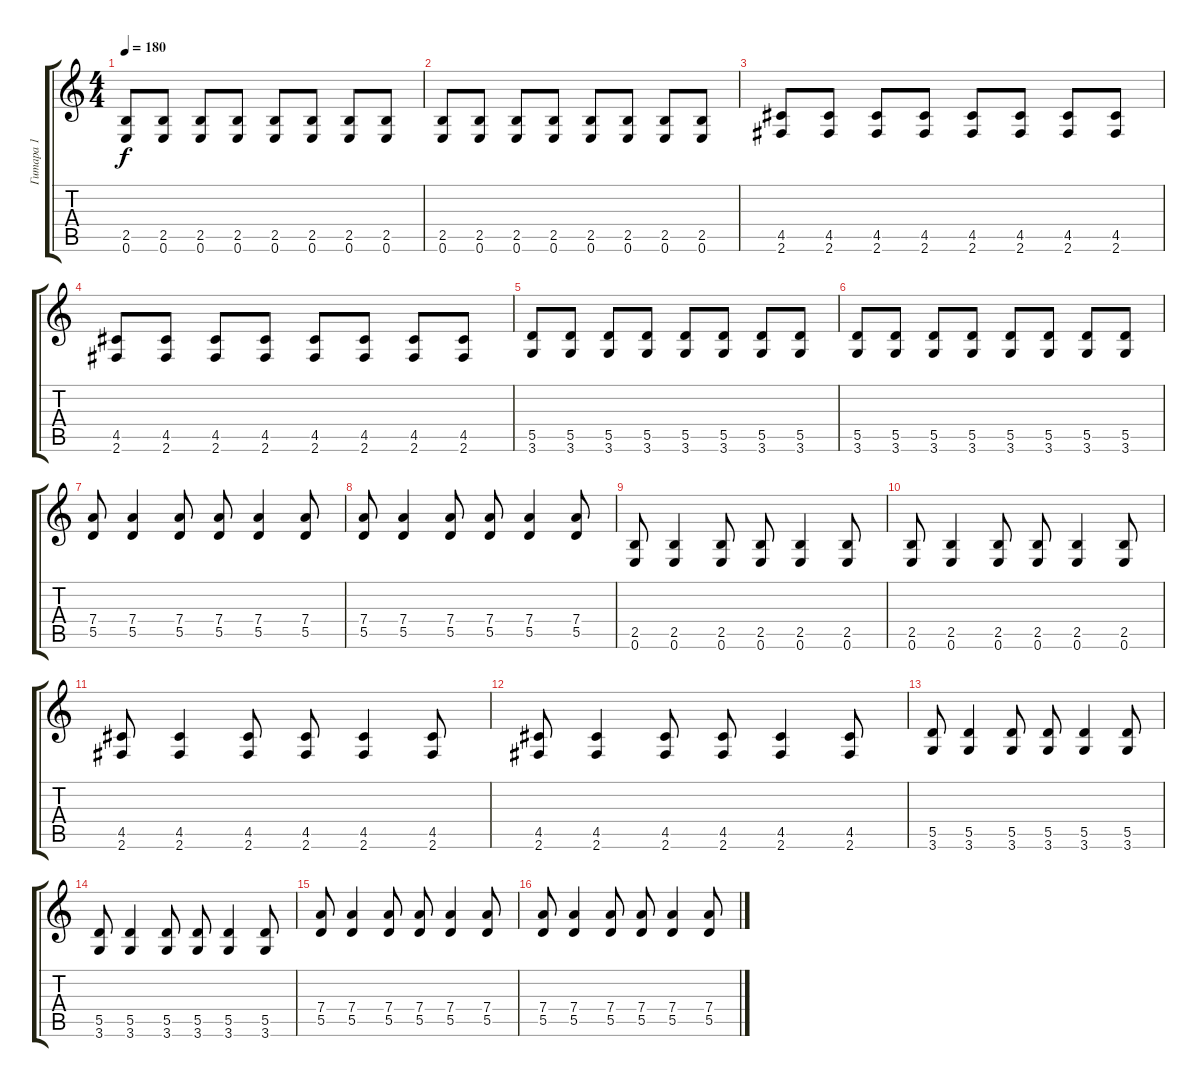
\track ("Гитара 1" "Гитара 1") {instrument distortionguitar}
\staff {score tabs}
\tuning (E4 B3 G3 D3 A2 E2) {hide}
\ts (4 4)
\tempo 180
\clef g2
\ks c
(2.5 0.6).8{dy f} (2.5 0.6).8 (2.5 0.6).8 (2.5 0.6).8 (2.5 0.6).8 (2.5 0.6).8 (2.5 0.6).8 (2.5 0.6).8 |
(2.5 0.6).8 (2.5 0.6).8 (2.5 0.6).8 (2.5 0.6).8 (2.5 0.6).8 (2.5 0.6).8 (2.5 0.6).8 (2.5 0.6).8 |
(4.5 2.6).8 (4.5 2.6).8 (4.5 2.6).8 (4.5 2.6).8 (4.5 2.6).8 (4.5 2.6).8 (4.5 2.6).8 (4.5 2.6).8 |
(4.5 2.6).8 (4.5 2.6).8 (4.5 2.6).8 (4.5 2.6).8 (4.5 2.6).8 (4.5 2.6).8 (4.5 2.6).8 (4.5 2.6).8 |
(5.5 3.6).8 (5.5 3.6).8 (5.5 3.6).8 (5.5 3.6).8 (5.5 3.6).8 (5.5 3.6).8 (5.5 3.6).8 (5.5 3.6).8 |
(5.5 3.6).8 (5.5 3.6).8 (5.5 3.6).8 (5.5 3.6).8 (5.5 3.6).8 (5.5 3.6).8 (5.5 3.6).8 (5.5 3.6).8 |
(7.4 5.5).8 (7.4 5.5).4 (7.4 5.5).8 (7.4 5.5).8 (7.4 5.5).4 (7.4 5.5).8 |
(7.4 5.5).8 (7.4 5.5).4 (7.4 5.5).8 (7.4 5.5).8 (7.4 5.5).4 (7.4 5.5).8 |
(2.5 0.6).8 (2.5 0.6).4 (2.5 0.6).8 (2.5 0.6).8 (2.5 0.6).4 (2.5 0.6).8 |
(2.5 0.6).8 (2.5 0.6).4 (2.5 0.6).8 (2.5 0.6).8 (2.5 0.6).4 (2.5 0.6).8 |
(4.5 2.6).8 (4.5 2.6).4 (4.5 2.6).8 (4.5 2.6).8 (4.5 2.6).4 (4.5 2.6).8 |
(4.5 2.6).8 (4.5 2.6).4 (4.5 2.6).8 (4.5 2.6).8 (4.5 2.6).4 (4.5 2.6).8 |
(5.5 3.6).8 (5.5 3.6).4 (5.5 3.6).8 (5.5 3.6).8 (5.5 3.6).4 (5.5 3.6).8 |
(5.5 3.6).8 (5.5 3.6).4 (5.5 3.6).8 (5.5 3.6).8 (5.5 3.6).4 (5.5 3.6).8 |
(7.4 5.5).8 (7.4 5.5).4 (7.4 5.5).8 (7.4 5.5).8 (7.4 5.5).4 (7.4 5.5).8 |
(7.4 5.5).8 (7.4 5.5).4 (7.4 5.5).8 (7.4 5.5).8 (7.4 5.5).4 (7.4 5.5).8
